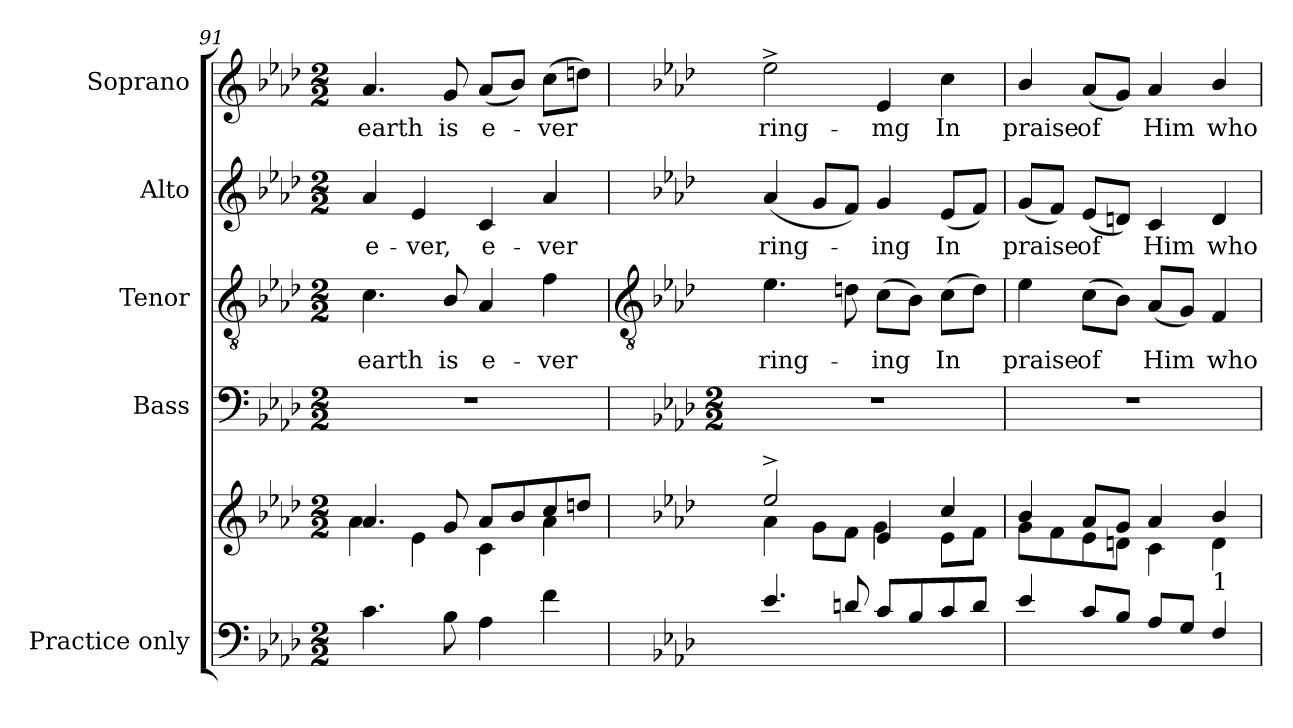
**kern	**kern	**kern	**kern	**text	**kern	**text	**kern	**text
*part5	*part5	*part4	*part3	*part3	*part2	*part2	*part1	*part1
*staff6	*staff5	*staff4	*staff3	*staff3	*staff2	*staff2	*staff1	*staff1
*I"Practice only	*	*I"Bass	*I"Tenor	*	*I"Alto	*	*I"Soprano	*
*	*	*I'B	*I'T	*	*I'A	*	*I'S	*
*clefF4	*clefG2	*clefF4	*clefGv2	*	*clefG2	*	*clefG2	*
*k[b-e-a-d-]	*k[b-e-a-d-]	*k[b-e-a-d-]	*k[b-e-a-d-]	*	*k[b-e-a-d-]	*	*k[b-e-a-d-]	*
*A-:	*A-:	*A-:	*A-:	*	*A-:	*	*A-:	*
*M2/2	*M2/2	*M2/2	*M2/2	*	*M2/2	*	*M2/2	*
=91	=91	=91	=91	=91	=91	=91	=91	=91
*	*^	*	*	*	*	*	*	*
!	!	!	!	!	!LO:LY:b	!	!LO:LY:b	!	!LO:LY:b
4.c	4.a-/	4a-\	1r	4.c	earth	4a-	e-	4.a-	earth
!	!	!	!	!	!	!	!LO:LY:b	!	!
.	.	4e-\	.	.	.	4e-	-ver,	.	.
!	!	!	!	!	!LO:LY:b	!	!	!	!LO:LY:b
8B-	8g/	.	.	8B-/	is	.	.	8g	is
!	!	!	!	!	!LO:LY:b	!	!LO:LY:b	!	!LO:LY:b
4A-	8a-/L	4c\	.	4A-	e-	4c	e-	(<8a-L	e-
.	8b-/	.	.	.	.	.	.	8b-J)	.
!	!	!	!	!	!LO:LY:b	!	!LO:LY:b	!	!LO:LY:b
4f	8cc/	4a-\	.	4f	-ver	4a-	-ver	(>8ccL	ver
.	8ddn/J	.	.	.	.	.	.	8ddnJ)	.
!!LO:LB:g=z
=92	=92	=92	=92	=92	=92	=92	=92	=92	=92
*	*	*	*	*clefGv2	*	*	*	*	*
*	*	*	*k[b-e-a-d-]	*	*	*	*	*	*
*	*	*	*A-:	*	*	*	*	*	*
*	*	*	*M2/2	*	*	*	*	*	*
*^	*	*	*	*	*	*	*	*	*
!	!	!	!	!	!	!LO:LY:b	!	!LO:LY:b	!	!LO:LY:b
4.e-	1ryy	2ee-^/	4a-\	1r	4.e-	ring-	(<4a-	ring-	2ee-^	ring-
.	.	.	8g\L	.	.	.	8gL	.	.	.
8dn	.	.	8f\J	.	8dn	.	8fJ)	.	.	.
!	!	!	!	!	!	!LO:LY:b	!	!LO:LY:b	!	!LO:LY:b
8cL	.	4e-/	4g\	.	(>8cL	ing	4g	ing	4e-	-mg
8B-	.	.	.	.	8B-J)	.	.	.	.	.
!	!	!	!	!	!	!LO:LY:b	!	!LO:LY:b	!	!LO:LY:b
8c	.	4cc/	8e-\L	.	(>8cL	In	(<8e-L	In	4cc	In
8dJ	.	.	8f\J	.	8dJ)	.	8fJ)	.	.	.
=93	=93	=93	=93	=93	=93	=93	=93	=93	=93	=93
!	!	!	!	!	!	!LO:LY:b	!	!LO:LY:b	!	!LO:LY:b
4e-	1ryy	4b-/	8g\L	1r	4e-	praise	(<8gL	praise	4b-/	praise
.	.	.	8f\	.	.	.	8fJ)	.	.	.
!	!	!	!	!	!	!LO:LY:b	!	!LO:LY:b	!	!LO:LY:b
8cL	.	8a-/L	8e-\	.	(>8cL	of	(<8e-L	of	(<8a-L	of
8B-J	.	8g/J	8dn\J	.	8B-J)	.	8dnJ)	.	8gJ)	.
!	!	!	!	!	!	!LO:LY:b	!	!LO:LY:b	!	!LO:LY:b
8A-L	.	4a-/	4c\	.	(<8A-L	Him	4c	Him	4a-	Him
8GJ	.	.	.	.	8GJ)	.	.	.	.	.
!	!	!LO:TX:b:t=1	!	!	!	!	!	!	!	!
!	!	!	!	!	!	!LO:LY:b	!	!LO:LY:b	!	!LO:LY:b
4F	.	4b-/	4d\	.	4F	who	4d	who	4b-/	who
*v	*v	*	*	*	*	*	*	*	*	*
*	*v	*v	*	*	*	*	*	*	*
=	=	=	=	=	=	=	=	=
*-	*-	*-	*-	*-	*-	*-	*-	*-
